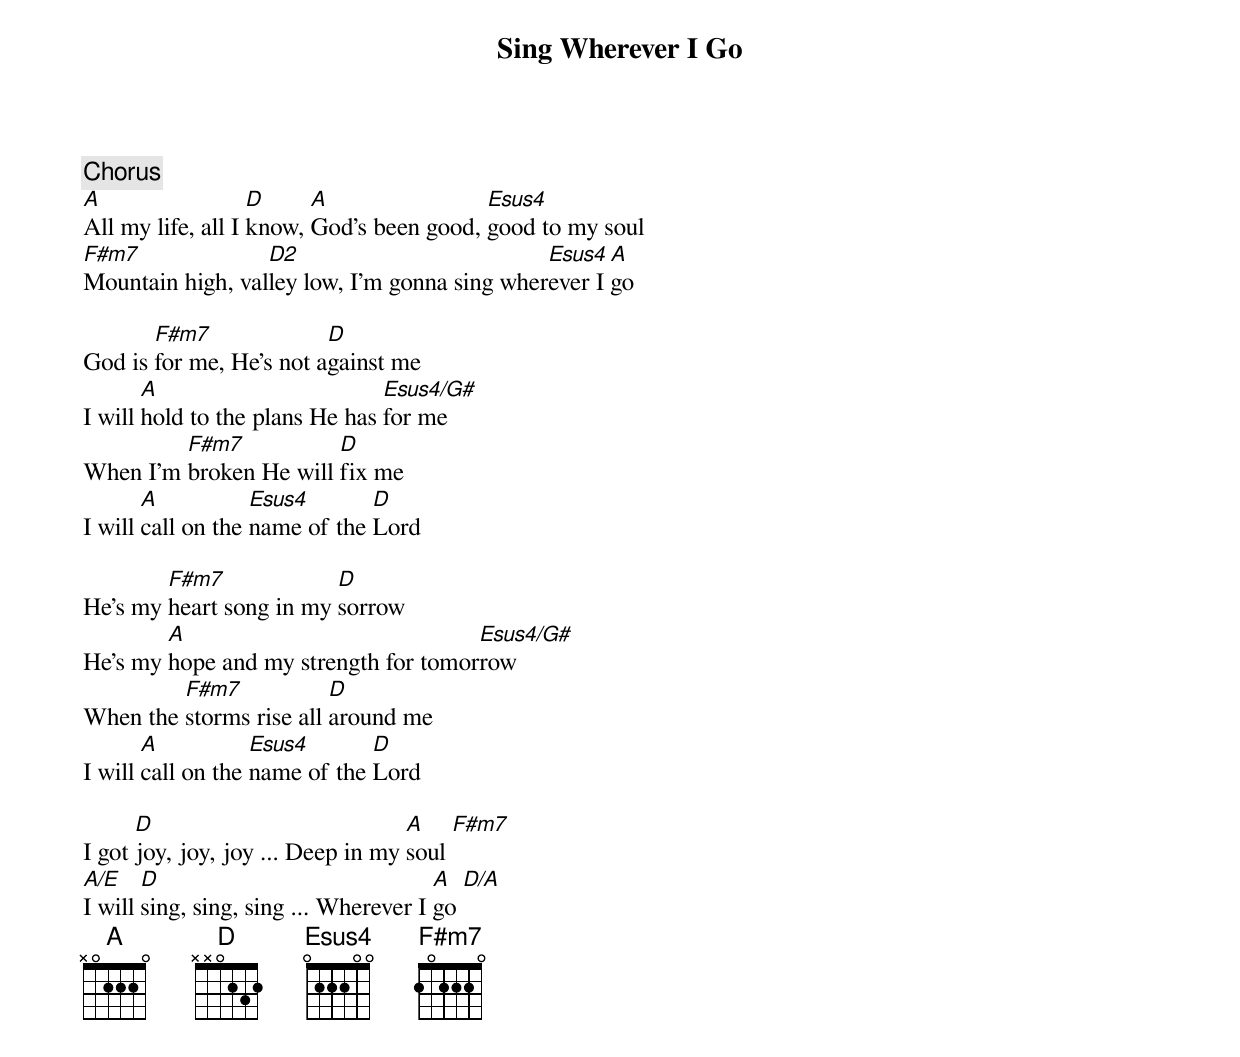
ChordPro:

{Title: Sing Wherever I Go}
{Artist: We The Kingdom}

{Chorus}
[A]All my life, all I [D]know, [A]God's been good, [Esus4]good to my soul
[F#m7]Mountain high, val[D2]ley low, I'm gonna sing wher[Esus4]ever I [A]go

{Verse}
God is [F#m7]for me, He's not a[D]gainst me
I will [A]hold to the plans He has [Esus4/G#]for me
When I'm [F#m7]broken He will [D]fix me
I will [A]call on the [Esus4]name of the [D]Lord

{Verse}
He's my [F#m7]heart song in my [D]sorrow
He's my [A]hope and my strength for tomor[Esus4/G#]row
When the [F#m7]storms rise all [D]around me
I will [A]call on the [Esus4]name of the [D]Lord

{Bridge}
I got [D]joy, joy, joy ... Deep in my [A]soul [F#m7]
[A/E]I will [D]sing, sing, sing ... Wherever I [A]go [D/A]
